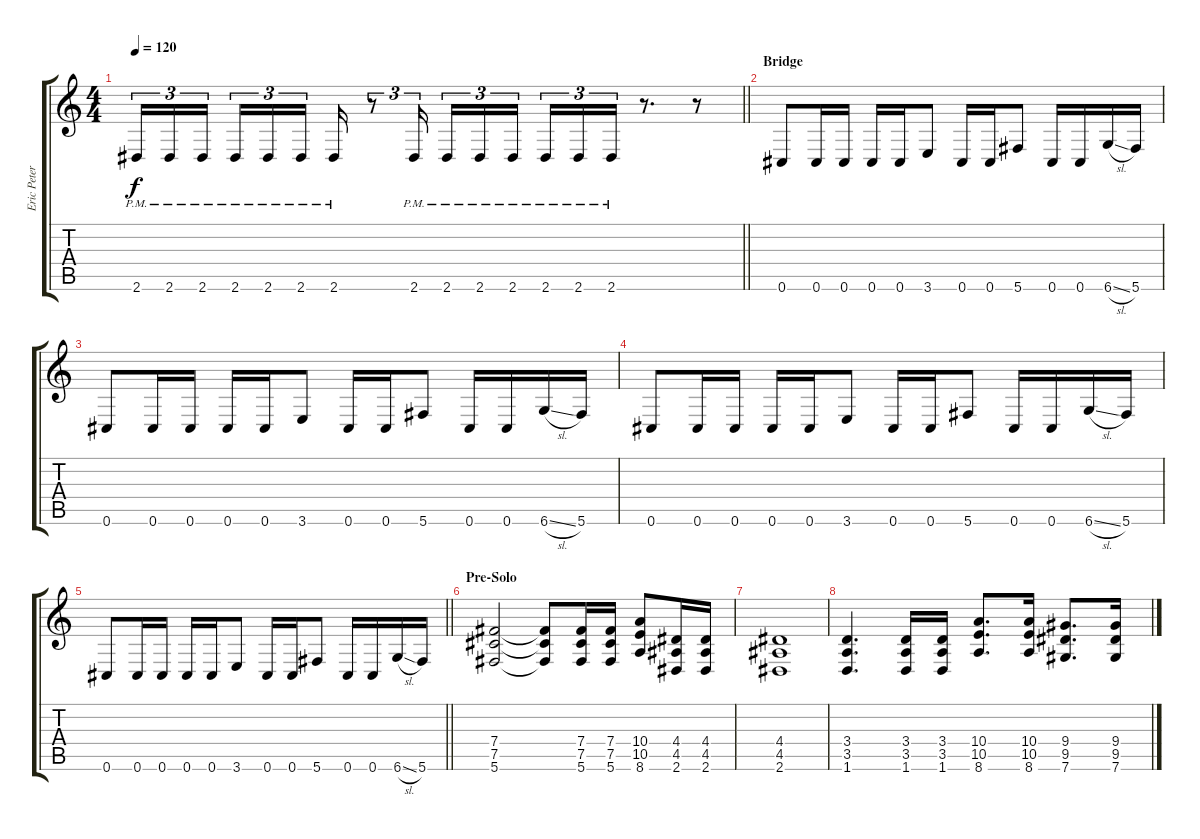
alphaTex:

\track ("Eric Peterson" "Eric Peter") {instrument distortionguitar}
\staff {score tabs}
\tuning (Db4 Ab3 E3 B2 Gb2 Db2) {hide}
\ts (4 4)
\tempo 120
\clef g2
\barLineRight lightlight
\ks c
2.6{pm}.16{tu (3 2) dy f} 2.6{pm}.16{tu (3 2)} 2.6{pm}.16{tu (3 2) beam splitsecondary} 2.6{pm}.16{tu (3 2)} 2.6{pm}.16{tu (3 2)} 2.6{pm}.16{tu (3 2)} 2.6{pm}.16 r.8{tu (3 2)} 2.6{pm}.16{tu (3 2) beam splitsecondary} 2.6{pm}.16{tu (3 2)} 2.6{pm}.16{tu (3 2)} 2.6{pm}.16{tu (3 2) beam splitsecondary} 2.6{pm}.16{tu (3 2)} 2.6{pm}.16{tu (3 2)} 2.6{pm}.16{tu (3 2)} r.8{d} r.8 |
\section ("" "Bridge")
0.6.8 0.6.16 0.6.16 0.6.16 0.6.16 3.6.8 0.6.16 0.6.16 5.6.8 0.6.16 0.6.16 6.6{sl}.16 5.6.16 |
0.6.8 0.6.16 0.6.16 0.6.16 0.6.16 3.6.8 0.6.16 0.6.16 5.6.8 0.6.16 0.6.16 6.6{sl}.16 5.6.16 |
0.6.8 0.6.16 0.6.16 0.6.16 0.6.16 3.6.8 0.6.16 0.6.16 5.6.8 0.6.16 0.6.16 6.6{sl}.16 5.6.16 |
\barLineRight lightlight
0.6.8 0.6.16 0.6.16 0.6.16 0.6.16 3.6.8 0.6.16 0.6.16 5.6.8 0.6.16 0.6.16 6.6{sl}.16 5.6.16 |
\section ("" "Pre-Solo")
(7.4 7.5 5.6).2 (7.4{t} 7.5{t} 5.6{t}).8 (7.4 7.5 5.6).16 (7.4 7.5 5.6).16 (10.4 10.5 8.6).8 (4.4 4.5 2.6).16 (4.4 4.5 2.6).16 |
(4.4 4.5 2.6).1 |
(3.4 3.5 1.6).4{d} (3.4 3.5 1.6).16 (3.4 3.5 1.6).16 (10.4 10.5 8.6).8{d} (10.4 10.5 8.6).16 (9.4 9.5 7.6).8{d} (9.4 9.5 7.6).16
